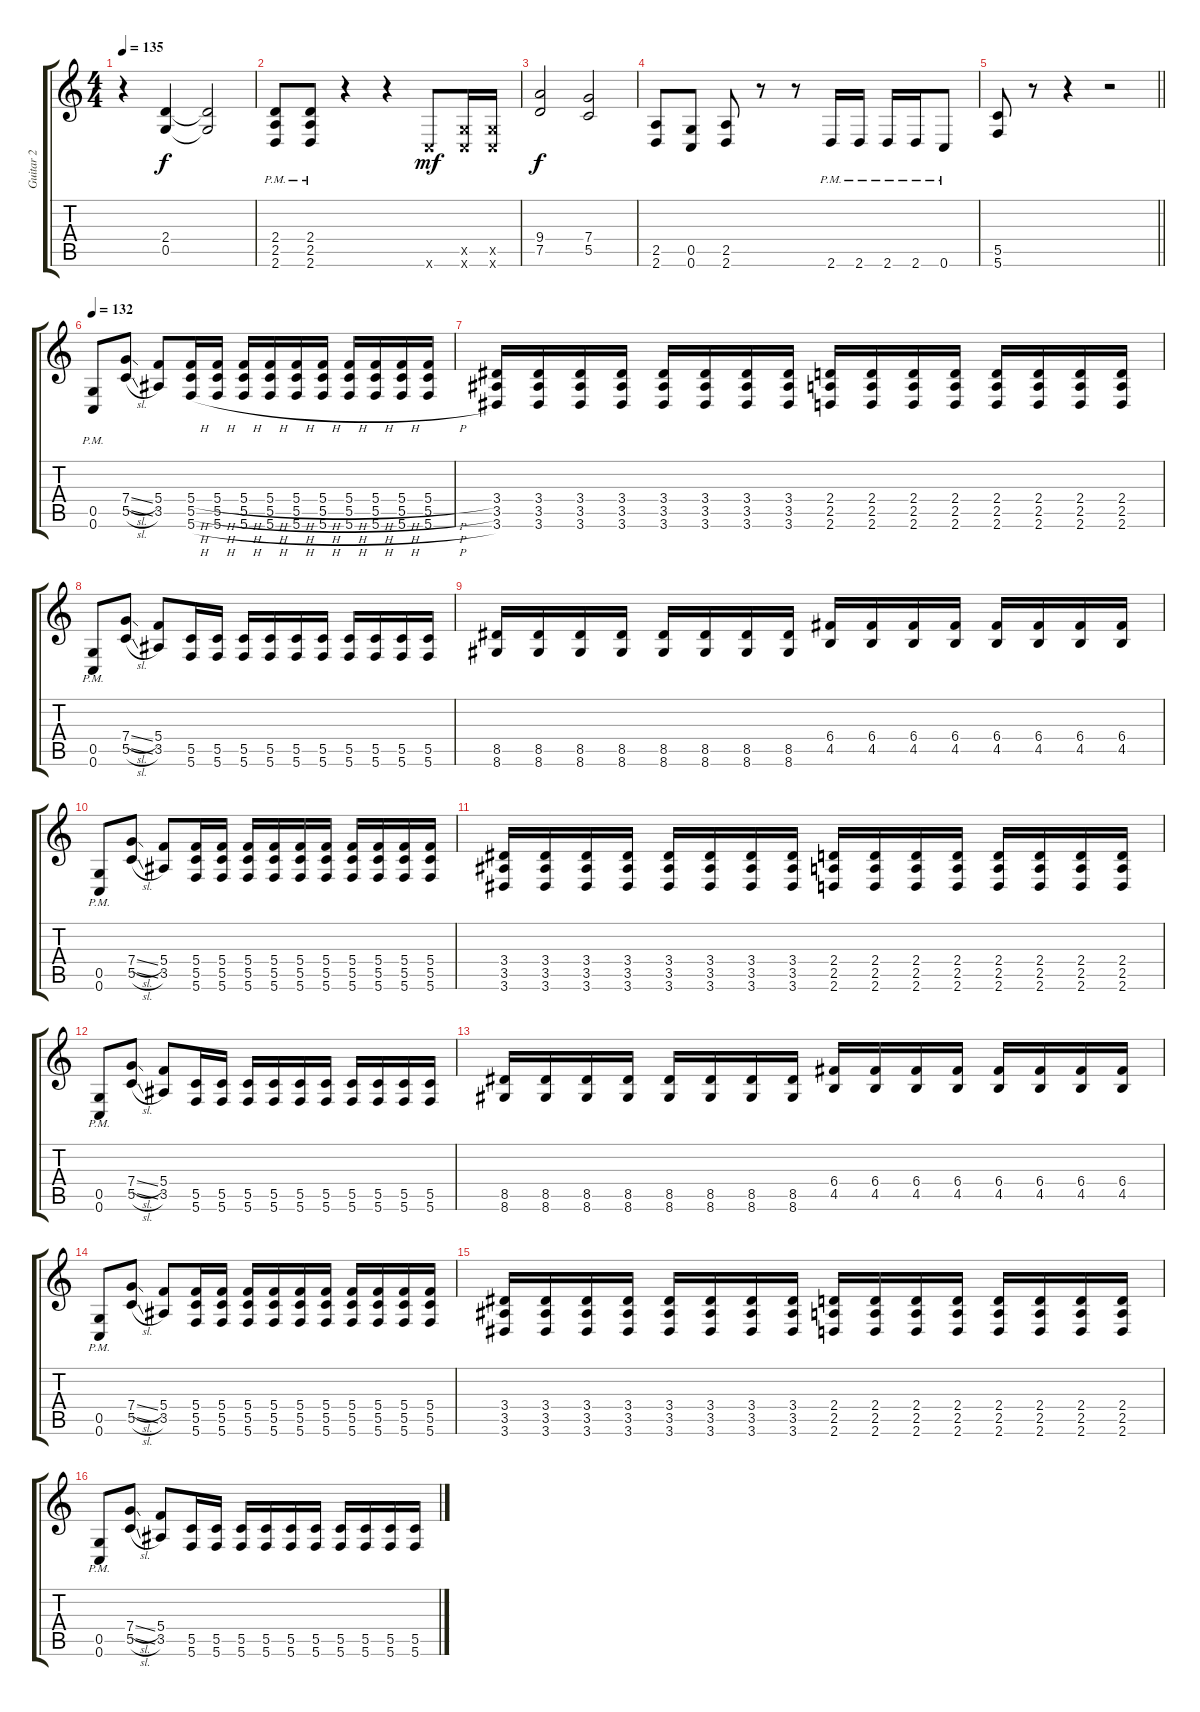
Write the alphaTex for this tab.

\track ("Guitar 2" "Guitar 2") {instrument overdrivenguitar}
\staff {score tabs}
\tuning (D4 A3 F3 C3 G2 C2) {hide}
\ts (4 4)
\tempo 135
\clef g2
\ks c
r.4{dy f} (2.4 0.5).4 (2.4{t} 0.5{t}).2 |
(2.4{pm} 2.5{pm} 2.6{pm}).8 (2.4{pm} 2.5{pm} 2.6{pm}).8 r.4 r.4 0.6{x}.8{dy mf} (0.5{x} 0.6{x}).16 (0.5{x} 0.6{x}).16 |
(9.4 7.5).2{dy f} (7.4 5.5).2 |
(2.5 2.6).8 (0.5 0.6).8 (2.5 2.6).8 r.8 r.8 2.6{pm}.16 2.6{pm}.16 2.6{pm}.16 2.6{pm}.16 0.6{pm}.8 |
\barLineRight lightlight
(5.5 5.6).8 r.8 r.4 r.2 |
\tempo 132
(0.5{pm} 0.6{pm}).8 (7.4{sl} 5.5{sl}).8 (5.4 3.5).8 (5.4{h} 5.5{h} 5.6{h}).16 (5.4{h} 5.5{h} 5.6{h}).16 (5.4{h} 5.5{h} 5.6{h}).16 (5.4{h} 5.5{h} 5.6{h}).16 (5.4{h} 5.5{h} 5.6{h}).16 (5.4{h} 5.5{h} 5.6{h}).16 (5.4{h} 5.5{h} 5.6{h}).16 (5.4{h} 5.5{h} 5.6{h}).16 (5.4{h} 5.5{h} 5.6{h}).16 (5.4{h} 5.5{h} 5.6{h}).16 |
(3.4 3.5 3.6).16 (3.4 3.5 3.6).16 (3.4 3.5 3.6).16 (3.4 3.5 3.6).16 (3.4 3.5 3.6).16 (3.4 3.5 3.6).16 (3.4 3.5 3.6).16 (3.4 3.5 3.6).16 (2.4 2.5 2.6).16 (2.4 2.5 2.6).16 (2.4 2.5 2.6).16 (2.4 2.5 2.6).16 (2.4 2.5 2.6).16 (2.4 2.5 2.6).16 (2.4 2.5 2.6).16 (2.4 2.5 2.6).16 |
(0.5{pm} 0.6{pm}).8 (7.4{sl} 5.5{sl}).8 (5.4 3.5).8 (5.5 5.6).16 (5.5 5.6).16 (5.5 5.6).16 (5.5 5.6).16 (5.5 5.6).16 (5.5 5.6).16 (5.5 5.6).16 (5.5 5.6).16 (5.5 5.6).16 (5.5 5.6).16 |
(8.5 8.6).16 (8.5 8.6).16 (8.5 8.6).16 (8.5 8.6).16 (8.5 8.6).16 (8.5 8.6).16 (8.5 8.6).16 (8.5 8.6).16 (6.4 4.5).16 (6.4 4.5).16 (6.4 4.5).16 (6.4 4.5).16 (6.4 4.5).16 (6.4 4.5).16 (6.4 4.5).16 (6.4 4.5).16 |
(0.5{pm} 0.6{pm}).8 (7.4{sl} 5.5{sl}).8 (5.4 3.5).8 (5.4 5.5 5.6).16 (5.4 5.5 5.6).16 (5.4 5.5 5.6).16 (5.4 5.5 5.6).16 (5.4 5.5 5.6).16 (5.4 5.5 5.6).16 (5.4 5.5 5.6).16 (5.4 5.5 5.6).16 (5.4 5.5 5.6).16 (5.4 5.5 5.6).16 |
(3.4 3.5 3.6).16 (3.4 3.5 3.6).16 (3.4 3.5 3.6).16 (3.4 3.5 3.6).16 (3.4 3.5 3.6).16 (3.4 3.5 3.6).16 (3.4 3.5 3.6).16 (3.4 3.5 3.6).16 (2.4 2.5 2.6).16 (2.4 2.5 2.6).16 (2.4 2.5 2.6).16 (2.4 2.5 2.6).16 (2.4 2.5 2.6).16 (2.4 2.5 2.6).16 (2.4 2.5 2.6).16 (2.4 2.5 2.6).16 |
(0.5{pm} 0.6{pm}).8 (7.4{sl} 5.5{sl}).8 (5.4 3.5).8 (5.5 5.6).16 (5.5 5.6).16 (5.5 5.6).16 (5.5 5.6).16 (5.5 5.6).16 (5.5 5.6).16 (5.5 5.6).16 (5.5 5.6).16 (5.5 5.6).16 (5.5 5.6).16 |
(8.5 8.6).16 (8.5 8.6).16 (8.5 8.6).16 (8.5 8.6).16 (8.5 8.6).16 (8.5 8.6).16 (8.5 8.6).16 (8.5 8.6).16 (6.4 4.5).16 (6.4 4.5).16 (6.4 4.5).16 (6.4 4.5).16 (6.4 4.5).16 (6.4 4.5).16 (6.4 4.5).16 (6.4 4.5).16 |
(0.5{pm} 0.6{pm}).8 (7.4{sl} 5.5{sl}).8 (5.4 3.5).8 (5.4 5.5 5.6).16 (5.4 5.5 5.6).16 (5.4 5.5 5.6).16 (5.4 5.5 5.6).16 (5.4 5.5 5.6).16 (5.4 5.5 5.6).16 (5.4 5.5 5.6).16 (5.4 5.5 5.6).16 (5.4 5.5 5.6).16 (5.4 5.5 5.6).16 |
(3.4 3.5 3.6).16 (3.4 3.5 3.6).16 (3.4 3.5 3.6).16 (3.4 3.5 3.6).16 (3.4 3.5 3.6).16 (3.4 3.5 3.6).16 (3.4 3.5 3.6).16 (3.4 3.5 3.6).16 (2.4 2.5 2.6).16 (2.4 2.5 2.6).16 (2.4 2.5 2.6).16 (2.4 2.5 2.6).16 (2.4 2.5 2.6).16 (2.4 2.5 2.6).16 (2.4 2.5 2.6).16 (2.4 2.5 2.6).16 |
(0.5{pm} 0.6{pm}).8 (7.4{sl} 5.5{sl}).8 (5.4 3.5).8 (5.5 5.6).16 (5.5 5.6).16 (5.5 5.6).16 (5.5 5.6).16 (5.5 5.6).16 (5.5 5.6).16 (5.5 5.6).16 (5.5 5.6).16 (5.5 5.6).16 (5.5 5.6).16
